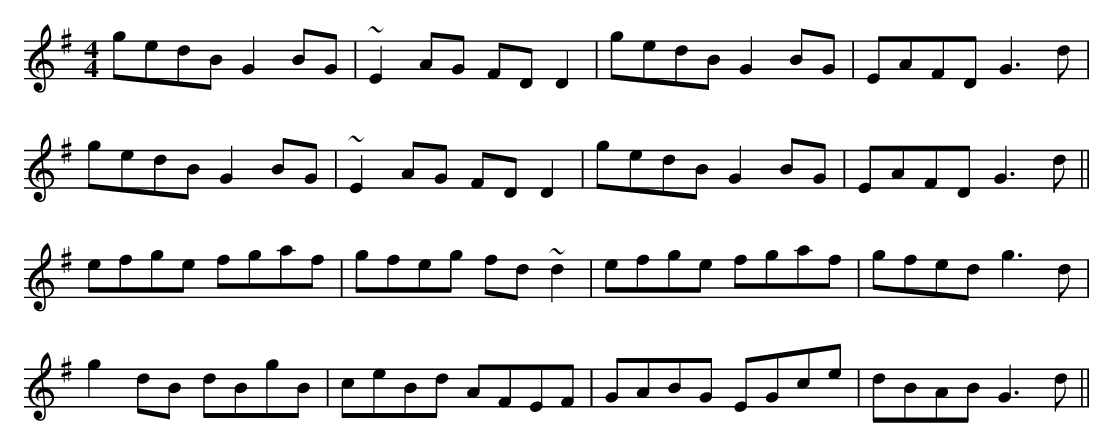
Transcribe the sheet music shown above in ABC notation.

X:1
M:4/4
K:G
gedB G2 BG|~E2 AG FD D2|gedB G2 BG|EAFD G3d|
gedB G2 BG|~E2 AG FD D2|gedB G2 BG|EAFD G3d||
efge fgaf|gfeg fd ~d2|efge fgaf|gfed g3d|
g2 dB dBgB|ceBd AFEF|GABG EGce|dBAB G3d||
